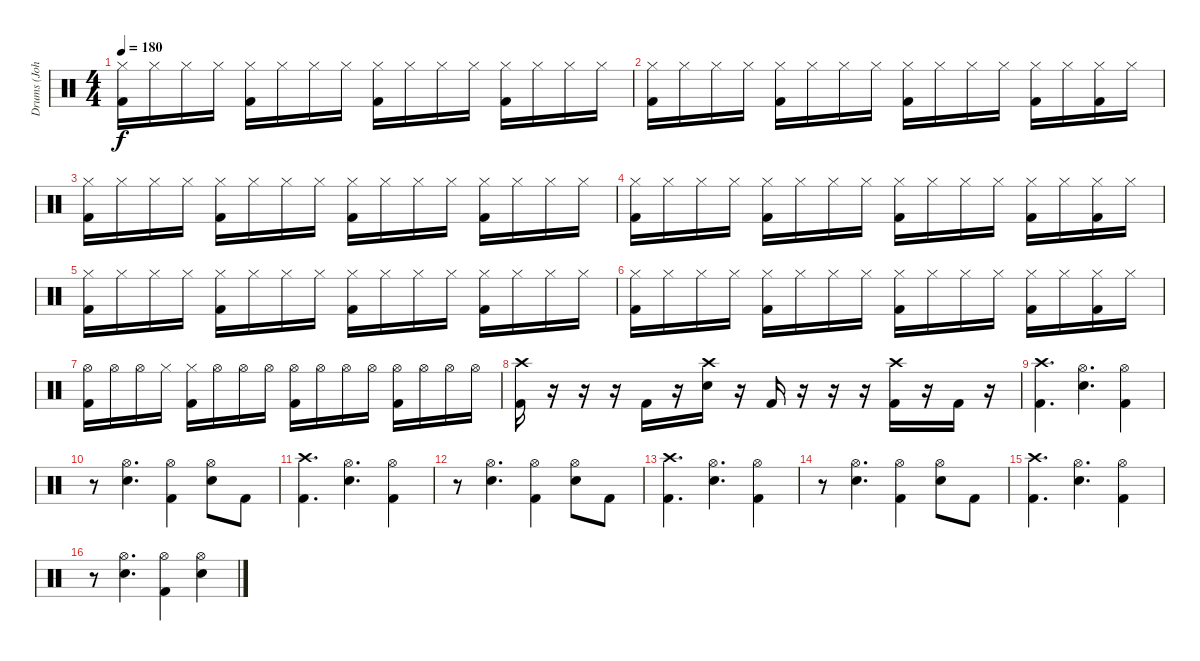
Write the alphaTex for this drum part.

\track ("Drums (John)" "Drums (Joh") {instrument percussion}
\staff {score}
\articulation defaults
\ts (4 4)
\tempo 180
\clef neutral
\ks c
("Hi-Hat (closed)" "Kick (hit) 2").16{dy f} "Hi-Hat (closed)".16 "Hi-Hat (closed)".16 "Hi-Hat (closed)".16 ("Hi-Hat (closed)" "Kick (hit) 2").16 "Hi-Hat (closed)".16 "Hi-Hat (closed)".16 "Hi-Hat (closed)".16 ("Hi-Hat (closed)" "Kick (hit) 2").16 "Hi-Hat (closed)".16 "Hi-Hat (closed)".16 "Hi-Hat (closed)".16 ("Hi-Hat (closed)" "Kick (hit) 2").16 "Hi-Hat (closed)".16 "Hi-Hat (closed)".16 "Hi-Hat (closed)".16 |
("Hi-Hat (closed)" "Kick (hit) 2").16 "Hi-Hat (closed)".16 "Hi-Hat (closed)".16 "Hi-Hat (closed)".16 ("Hi-Hat (closed)" "Kick (hit) 2").16 "Hi-Hat (closed)".16 "Hi-Hat (closed)".16 "Hi-Hat (closed)".16 ("Hi-Hat (closed)" "Kick (hit) 2").16 "Hi-Hat (closed)".16 "Hi-Hat (closed)".16 "Hi-Hat (closed)".16 ("Hi-Hat (closed)" "Kick (hit) 2").16 "Hi-Hat (closed)".16 ("Hi-Hat (closed)" "Kick (hit) 2").16 "Hi-Hat (closed)".16 |
("Hi-Hat (closed)" "Kick (hit) 2").16 "Hi-Hat (closed)".16 "Hi-Hat (closed)".16 "Hi-Hat (closed)".16 ("Hi-Hat (closed)" "Kick (hit) 2").16 "Hi-Hat (closed)".16 "Hi-Hat (closed)".16 "Hi-Hat (closed)".16 ("Hi-Hat (closed)" "Kick (hit) 2").16 "Hi-Hat (closed)".16 "Hi-Hat (closed)".16 "Hi-Hat (closed)".16 ("Hi-Hat (closed)" "Kick (hit) 2").16 "Hi-Hat (closed)".16 "Hi-Hat (closed)".16 "Hi-Hat (closed)".16 |
("Hi-Hat (closed)" "Kick (hit) 2").16 "Hi-Hat (closed)".16 "Hi-Hat (closed)".16 "Hi-Hat (closed)".16 ("Hi-Hat (closed)" "Kick (hit) 2").16 "Hi-Hat (closed)".16 "Hi-Hat (closed)".16 "Hi-Hat (closed)".16 ("Hi-Hat (closed)" "Kick (hit) 2").16 "Hi-Hat (closed)".16 "Hi-Hat (closed)".16 "Hi-Hat (closed)".16 ("Hi-Hat (closed)" "Kick (hit) 2").16 "Hi-Hat (closed)".16 ("Hi-Hat (closed)" "Kick (hit) 2").16 "Hi-Hat (closed)".16 |
("Hi-Hat (closed)" "Kick (hit) 2").16 "Hi-Hat (closed)".16 "Hi-Hat (closed)".16 "Hi-Hat (closed)".16 ("Hi-Hat (closed)" "Kick (hit) 2").16 "Hi-Hat (closed)".16 "Hi-Hat (closed)".16 "Hi-Hat (closed)".16 ("Hi-Hat (closed)" "Kick (hit) 2").16 "Hi-Hat (closed)".16 "Hi-Hat (closed)".16 "Hi-Hat (closed)".16 ("Hi-Hat (closed)" "Kick (hit) 2").16 "Hi-Hat (closed)".16 "Hi-Hat (closed)".16 "Hi-Hat (closed)".16 |
("Hi-Hat (closed)" "Kick (hit) 2").16 "Hi-Hat (closed)".16 "Hi-Hat (closed)".16 "Hi-Hat (closed)".16 ("Hi-Hat (closed)" "Kick (hit) 2").16 "Hi-Hat (closed)".16 "Hi-Hat (closed)".16 "Hi-Hat (closed)".16 ("Hi-Hat (closed)" "Kick (hit) 2").16 "Hi-Hat (closed)".16 "Hi-Hat (closed)".16 "Hi-Hat (closed)".16 ("Hi-Hat (closed)" "Kick (hit) 2").16 "Hi-Hat (closed)".16 ("Hi-Hat (closed)" "Kick (hit) 2").16 "Hi-Hat (closed)".16 |
("Hi-Hat (open)" "Kick (hit) 2").16 "Hi-Hat (open)".16 "Hi-Hat (open)".16 "Hi-Hat (closed)".16 ("Hi-Hat (closed)" "Kick (hit) 2").16 "Hi-Hat (open)".16 "Hi-Hat (open)".16 "Hi-Hat (open)".16 ("Hi-Hat (open)" "Kick (hit) 2").16 "Hi-Hat (open)".16 "Hi-Hat (open)".16 "Hi-Hat (open)".16 ("Hi-Hat (open)" "Kick (hit) 2").16 "Hi-Hat (open)".16 "Hi-Hat (open)".16 "Hi-Hat (open)".16 |
("Crash high (hit)" "Kick (hit) 2").16 r.16 r.16 r.16 "Kick (hit) 2".16 r.16 ("Crash high (hit)" "Electric Snare (hit)").16 r.16 "Kick (hit) 2".16 r.16 r.16 r.16 ("Crash high (hit)" "Kick (hit) 2").16 r.16 "Kick (hit) 2".16 r.16 |
("Crash high (hit)" "Kick (hit) 2").4{d} ("Hi-Hat (open)" "Electric Snare (hit)").4{d} ("Hi-Hat (open)" "Kick (hit) 2").4 |
r.8 ("Hi-Hat (open)" "Electric Snare (hit)").4{d} ("Hi-Hat (open)" "Kick (hit) 2").4 ("Hi-Hat (open)" "Electric Snare (hit)").8 "Kick (hit) 2".8 |
("Crash high (hit)" "Kick (hit) 2").4{d} ("Hi-Hat (open)" "Electric Snare (hit)").4{d} ("Hi-Hat (open)" "Kick (hit) 2").4 |
r.8 ("Hi-Hat (open)" "Electric Snare (hit)").4{d} ("Hi-Hat (open)" "Kick (hit) 2").4 ("Hi-Hat (open)" "Electric Snare (hit)").8 "Kick (hit) 2".8 |
("Crash high (hit)" "Kick (hit) 2").4{d} ("Hi-Hat (open)" "Electric Snare (hit)").4{d} ("Hi-Hat (open)" "Kick (hit) 2").4 |
r.8 ("Hi-Hat (open)" "Electric Snare (hit)").4{d} ("Hi-Hat (open)" "Kick (hit) 2").4 ("Hi-Hat (open)" "Electric Snare (hit)").8 "Kick (hit) 2".8 |
("Crash high (hit)" "Kick (hit) 2").4{d} ("Hi-Hat (open)" "Electric Snare (hit)").4{d} ("Hi-Hat (open)" "Kick (hit) 2").4 |
r.8 ("Hi-Hat (open)" "Electric Snare (hit)").4{d} ("Hi-Hat (open)" "Kick (hit) 2").4 ("Hi-Hat (open)" "Electric Snare (hit)").4
